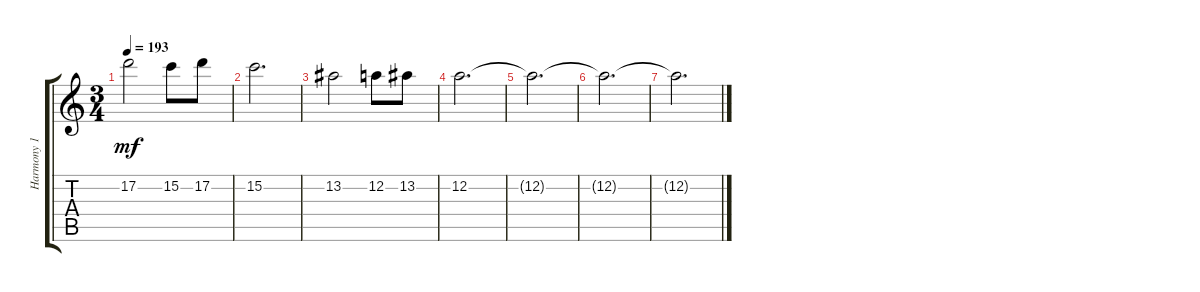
\track ("Harmony 1" "Harmony 1") {instrument distortionguitar}
\staff {score tabs}
\tuning (D4 A3 F3 C3 G2 C2) {hide}
\ts (3 4)
\tempo 193
\clef g2
\ks c
17.2.2{dy mf} 15.2.8 17.2.8 |
15.2.2{d} |
13.2.2 12.2.8 13.2.8 |
12.2.2{d} |
12.2{t}.2{d} |
12.2{t}.2{d} |
12.2{t}.2{d}
